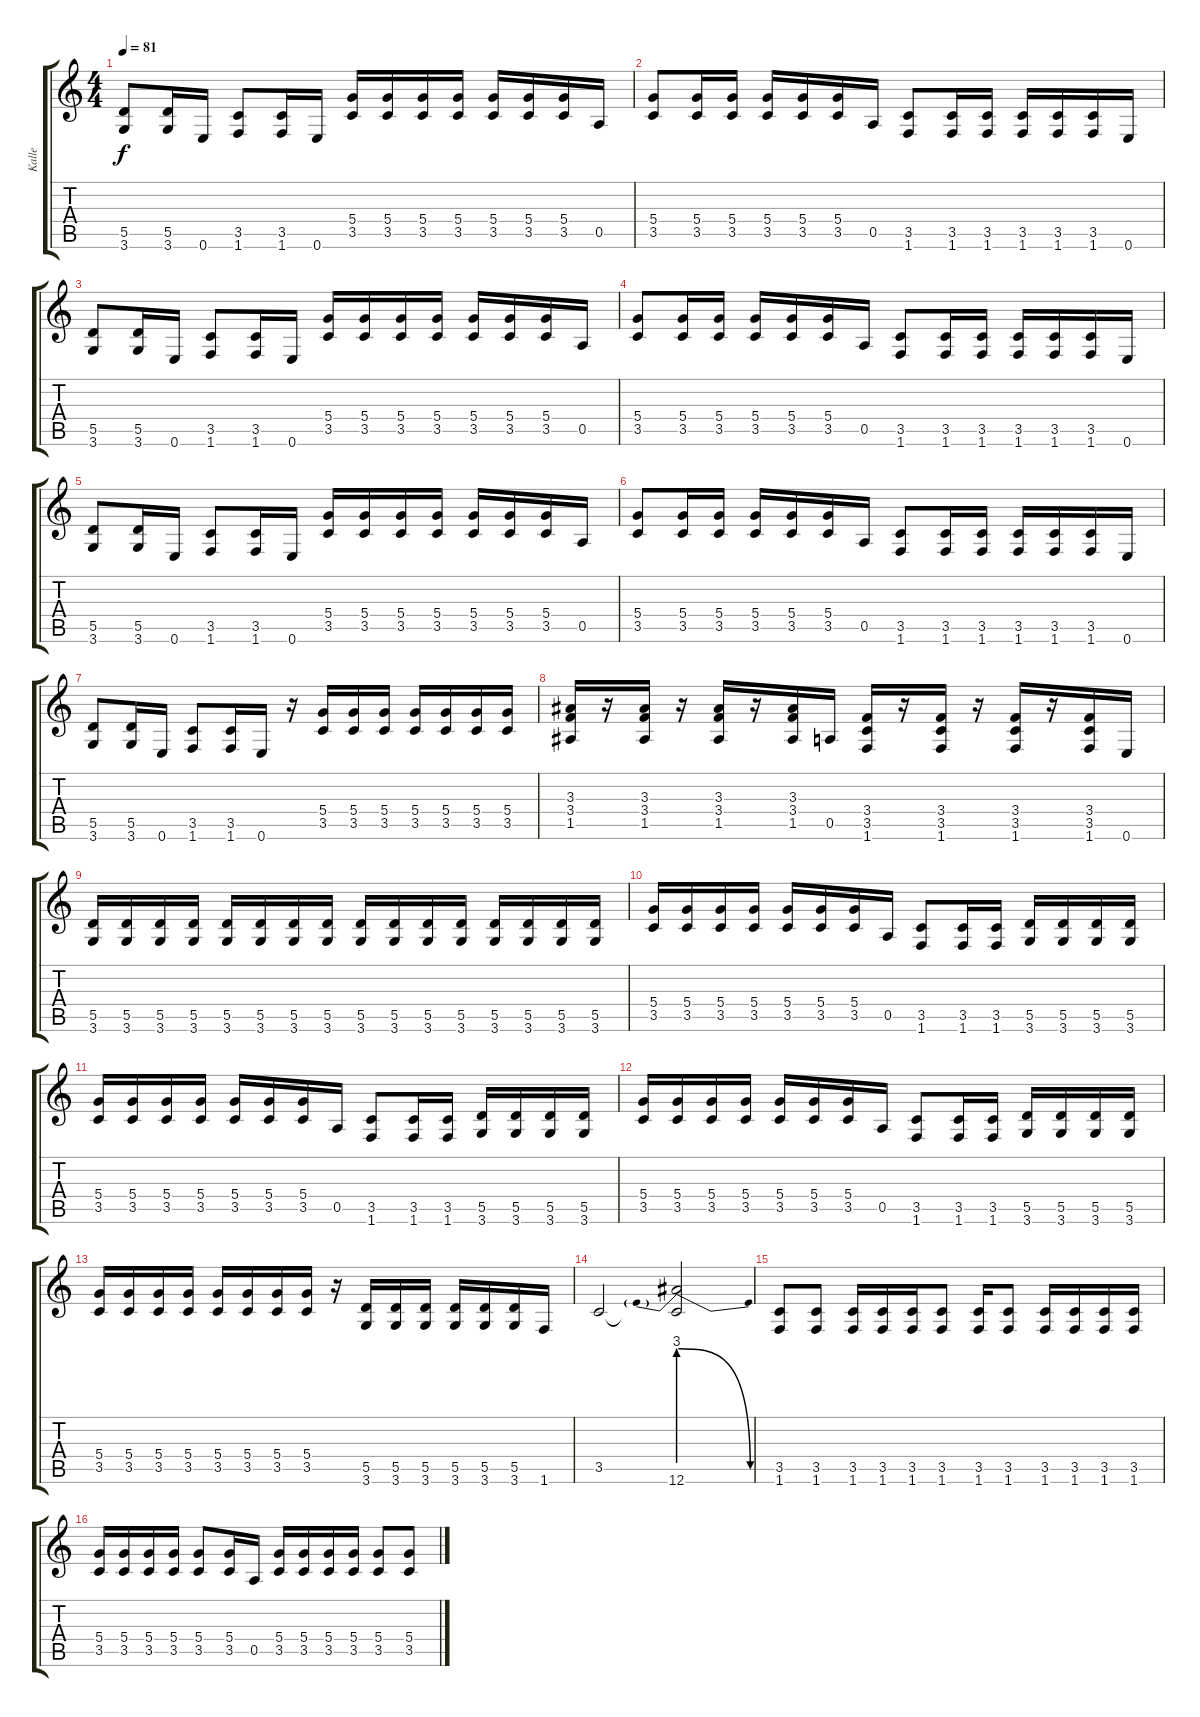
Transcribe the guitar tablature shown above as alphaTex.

\track ("Kalle" "Kalle") {instrument distortionguitar}
\staff {score tabs}
\tuning (E4 B3 G3 D3 A2 E2) {hide}
\ts (4 4)
\tempo 81
\clef g2
\ks c
(5.5 3.6).8{dy f} (5.5 3.6).16 0.6.16 (3.5 1.6).8 (3.5 1.6).16 0.6.16 (5.4 3.5).16 (5.4 3.5).16 (5.4 3.5).16 (5.4 3.5).16 (5.4 3.5).16 (5.4 3.5).16 (5.4 3.5).16 0.5.16 |
(5.4 3.5).8 (5.4 3.5).16 (5.4 3.5).16 (5.4 3.5).16 (5.4 3.5).16 (5.4 3.5).16 0.5.16 (3.5 1.6).8 (3.5 1.6).16 (3.5 1.6).16 (3.5 1.6).16 (3.5 1.6).16 (3.5 1.6).16 0.6.16 |
(5.5 3.6).8 (5.5 3.6).16 0.6.16 (3.5 1.6).8 (3.5 1.6).16 0.6.16 (5.4 3.5).16 (5.4 3.5).16 (5.4 3.5).16 (5.4 3.5).16 (5.4 3.5).16 (5.4 3.5).16 (5.4 3.5).16 0.5.16 |
(5.4 3.5).8 (5.4 3.5).16 (5.4 3.5).16 (5.4 3.5).16 (5.4 3.5).16 (5.4 3.5).16 0.5.16 (3.5 1.6).8 (3.5 1.6).16 (3.5 1.6).16 (3.5 1.6).16 (3.5 1.6).16 (3.5 1.6).16 0.6.16 |
(5.5 3.6).8 (5.5 3.6).16 0.6.16 (3.5 1.6).8 (3.5 1.6).16 0.6.16 (5.4 3.5).16 (5.4 3.5).16 (5.4 3.5).16 (5.4 3.5).16 (5.4 3.5).16 (5.4 3.5).16 (5.4 3.5).16 0.5.16 |
(5.4 3.5).8 (5.4 3.5).16 (5.4 3.5).16 (5.4 3.5).16 (5.4 3.5).16 (5.4 3.5).16 0.5.16 (3.5 1.6).8 (3.5 1.6).16 (3.5 1.6).16 (3.5 1.6).16 (3.5 1.6).16 (3.5 1.6).16 0.6.16 |
(5.5 3.6).8 (5.5 3.6).16 0.6.16 (3.5 1.6).8 (3.5 1.6).16 0.6.16 r.16 (5.4 3.5).16 (5.4 3.5).16 (5.4 3.5).16 (5.4 3.5).16 (5.4 3.5).16 (5.4 3.5).16 (5.4 3.5).16 |
(3.3 3.4 1.5).16 r.16 (3.3 3.4 1.5).16 r.16 (3.3 3.4 1.5).16 r.16 (3.3 3.4 1.5).16 0.5.16 (3.4 3.5 1.6).16 r.16 (3.4 3.5 1.6).16 r.16 (3.4 3.5 1.6).16 r.16 (3.4 3.5 1.6).16 0.6.16 |
(5.5 3.6).16 (5.5 3.6).16 (5.5 3.6).16 (5.5 3.6).16 (5.5 3.6).16 (5.5 3.6).16 (5.5 3.6).16 (5.5 3.6).16 (5.5 3.6).16 (5.5 3.6).16 (5.5 3.6).16 (5.5 3.6).16 (5.5 3.6).16 (5.5 3.6).16 (5.5 3.6).16 (5.5 3.6).16 |
(5.4 3.5).16 (5.4 3.5).16 (5.4 3.5).16 (5.4 3.5).16 (5.4 3.5).16 (5.4 3.5).16 (5.4 3.5).16 0.5.16 (3.5 1.6).8 (3.5 1.6).16 (3.5 1.6).16 (5.5 3.6).16 (5.5 3.6).16 (5.5 3.6).16 (5.5 3.6).16 |
(5.4 3.5).16 (5.4 3.5).16 (5.4 3.5).16 (5.4 3.5).16 (5.4 3.5).16 (5.4 3.5).16 (5.4 3.5).16 0.5.16 (3.5 1.6).8 (3.5 1.6).16 (3.5 1.6).16 (5.5 3.6).16 (5.5 3.6).16 (5.5 3.6).16 (5.5 3.6).16 |
(5.4 3.5).16 (5.4 3.5).16 (5.4 3.5).16 (5.4 3.5).16 (5.4 3.5).16 (5.4 3.5).16 (5.4 3.5).16 0.5.16 (3.5 1.6).8 (3.5 1.6).16 (3.5 1.6).16 (5.5 3.6).16 (5.5 3.6).16 (5.5 3.6).16 (5.5 3.6).16 |
(5.4 3.5).16 (5.4 3.5).16 (5.4 3.5).16 (5.4 3.5).16 (5.4 3.5).16 (5.4 3.5).16 (5.4 3.5).16 (5.4 3.5).16 r.16 (5.5 3.6).16 (5.5 3.6).16 (5.5 3.6).16 (5.5 3.6).16 (5.5 3.6).16 (5.5 3.6).16 1.6.16 |
3.5.2 (3.5{t} 12.6{be (prebendrelease 0 12 60 0)}).2 |
(3.5 1.6).8 (3.5 1.6).8 (3.5 1.6).16 (3.5 1.6).16 (3.5 1.6).16 (3.5 1.6).8 (3.5 1.6).16 (3.5 1.6).8 (3.5 1.6).16 (3.5 1.6).16 (3.5 1.6).16 (3.5 1.6).16 |
(5.4 3.5).16 (5.4 3.5).16 (5.4 3.5).16 (5.4 3.5).16 (5.4 3.5).8 (5.4 3.5).16 0.5.16 (5.4 3.5).16 (5.4 3.5).16 (5.4 3.5).16 (5.4 3.5).16 (5.4 3.5).8 (5.4 3.5).8
